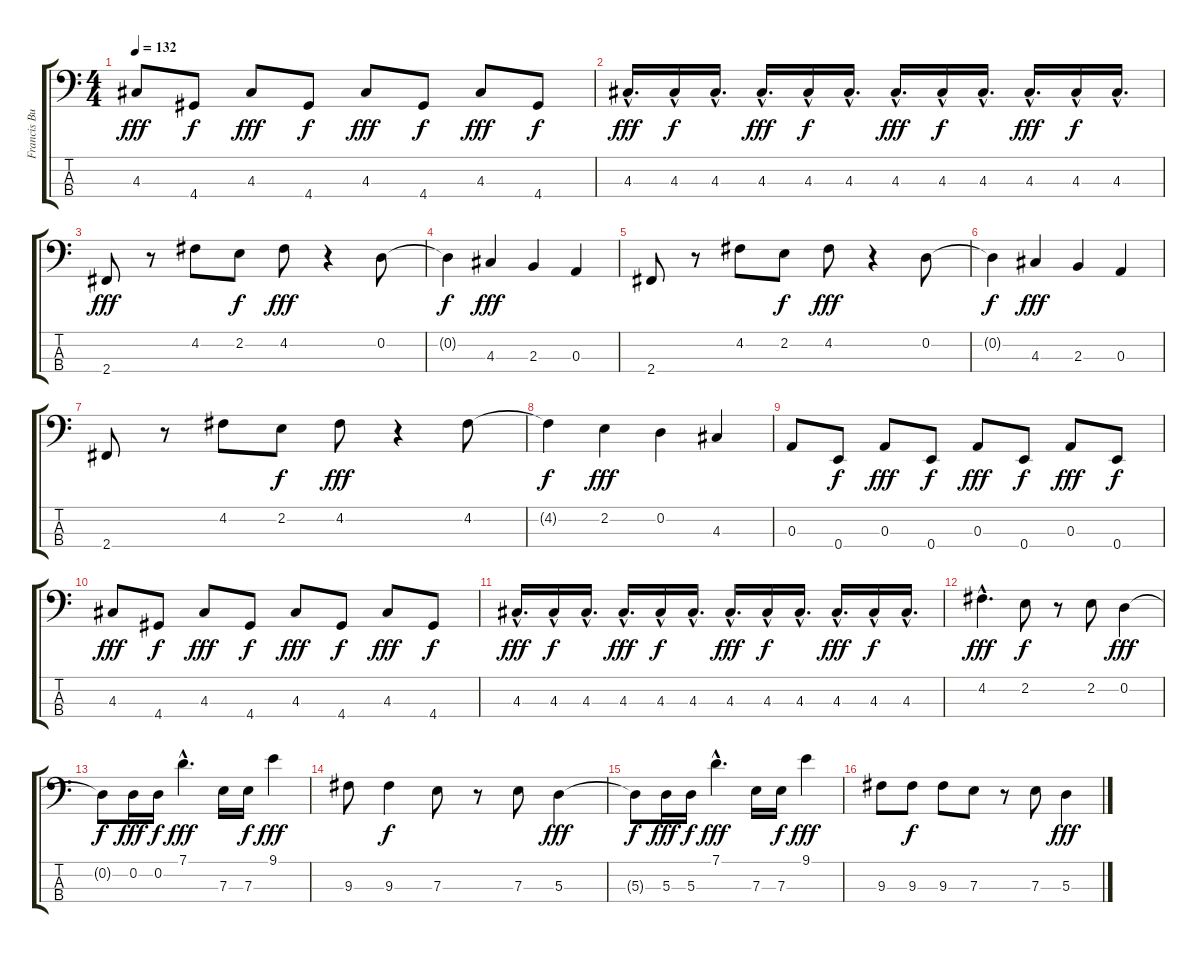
\track ("Francis Bucholz" "Francis Bu") {instrument electricbasspick}
\staff {score tabs}
\tuning (G2 D2 A1 E1) {hide}
\ts (4 4)
\tempo 132
\clef f4
\ks c
4.3.8{dy fff} 4.4.8{dy f} 4.3.8{dy fff} 4.4.8{dy f} 4.3.8{dy fff} 4.4.8{dy f} 4.3.8{dy fff} 4.4.8{dy f} |
4.3{hac}.16{d dy fff} 4.3{hac}.16{dy f} 4.3{hac}.16{d} 4.3{hac}.16{d dy fff} 4.3{hac}.16{dy f} 4.3{hac}.16{d} 4.3{hac}.16{d dy fff} 4.3{hac}.16{dy f} 4.3{hac}.16{d} 4.3{hac}.16{d dy fff} 4.3{hac}.16{dy f} 4.3{hac}.16{d} |
2.4.8{dy fff} r.8 4.2.8 2.2.8{dy f} 4.2.8{dy fff} r.4 0.2.8 |
0.2{t}.4{dy f} 4.3.4{dy fff} 2.3.4 0.3.4 |
2.4.8 r.8 4.2.8 2.2.8{dy f} 4.2.8{dy fff} r.4 0.2.8 |
0.2{t}.4{dy f} 4.3.4{dy fff} 2.3.4 0.3.4 |
2.4.8 r.8 4.2.8 2.2.8{dy f} 4.2.8{dy fff} r.4 4.2.8 |
4.2{t}.4{dy f} 2.2.4{dy fff} 0.2.4 4.3.4 |
0.3.8 0.4.8{dy f} 0.3.8{dy fff} 0.4.8{dy f} 0.3.8{dy fff} 0.4.8{dy f} 0.3.8{dy fff} 0.4.8{dy f} |
4.3.8{dy fff} 4.4.8{dy f} 4.3.8{dy fff} 4.4.8{dy f} 4.3.8{dy fff} 4.4.8{dy f} 4.3.8{dy fff} 4.4.8{dy f} |
4.3{hac}.16{d dy fff} 4.3{hac}.16{dy f} 4.3{hac}.16{d} 4.3{hac}.16{d dy fff} 4.3{hac}.16{dy f} 4.3{hac}.16{d} 4.3{hac}.16{d dy fff} 4.3{hac}.16{dy f} 4.3{hac}.16{d} 4.3{hac}.16{d dy fff} 4.3{hac}.16{dy f} 4.3{hac}.16{d} |
4.2{hac}.4{d dy fff} 2.2.8{dy f} r.8 2.2.8 0.2.4{dy fff} |
0.2{t}.8{dy f} 0.2.16{dy fff} 0.2.16{dy f} 7.1{hac}.4{d dy fff} 7.3.16 7.3.16{dy f} 9.1.4{dy fff} |
9.3.8 9.3.4{dy f} 7.3.8 r.8 7.3.8 5.3.4{dy fff} |
5.3{t}.8{dy f} 5.3.16{dy fff} 5.3.16{dy f} 7.1{hac}.4{d dy fff} 7.3.16 7.3.16{dy f} 9.1.4{dy fff} |
9.3.8 9.3.8{dy f} 9.3.8 7.3.8 r.8 7.3.8 5.3.4{dy fff}
